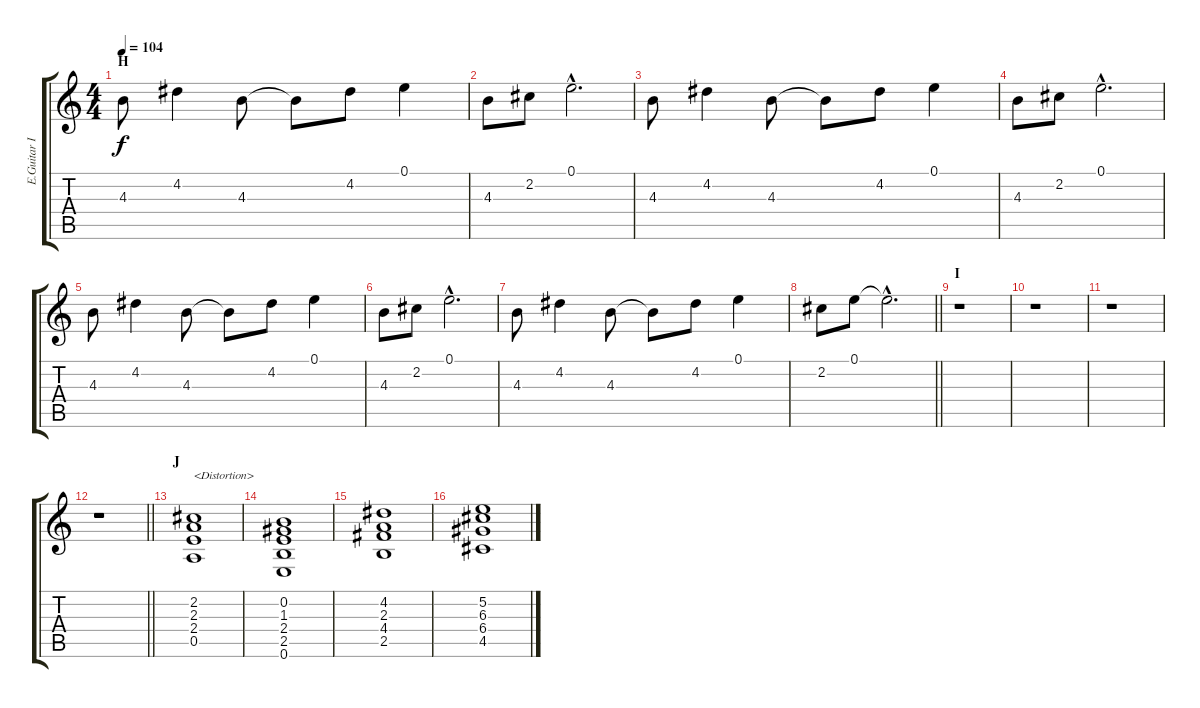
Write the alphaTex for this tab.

\track ("E.Guitar III" "E.Guitar I") {instrument electricguitarclean}
\staff {score tabs}
\tuning (E4 B3 G3 D3 A2 E2) {hide}
\ts (4 4)
\section ("" "H")
\tempo 104
\clef g2
\ks c
4.3.8{dy f} 4.2.4 4.3.8 4.3{t}.8 4.2.8 0.1.4 |
4.3.8 2.2.8 0.1{hac}.2{d} |
4.3.8 4.2.4 4.3.8 4.3{t}.8 4.2.8 0.1.4 |
4.3.8 2.2.8 0.1{hac}.2{d} |
4.3.8 4.2.4 4.3.8 4.3{t}.8 4.2.8 0.1.4 |
4.3.8 2.2.8 0.1{hac}.2{d} |
4.3.8 4.2.4 4.3.8 4.3{t}.8 4.2.8 0.1.4 |
\barLineRight lightlight
2.2.8 0.1.8 0.1{hac t}.2{d} |
\section ("" "I")
r.1 |
r.1 |
r.1 |
\barLineRight lightlight
r.1 |
\section ("" "J")
(2.2 2.3 2.4 0.5).1{txt "<Distortion>"} |
(0.2 1.3 2.4 2.5 0.6).1 |
(4.2 2.3 4.4 2.5).1 |
(5.2 6.3 6.4 4.5).1
